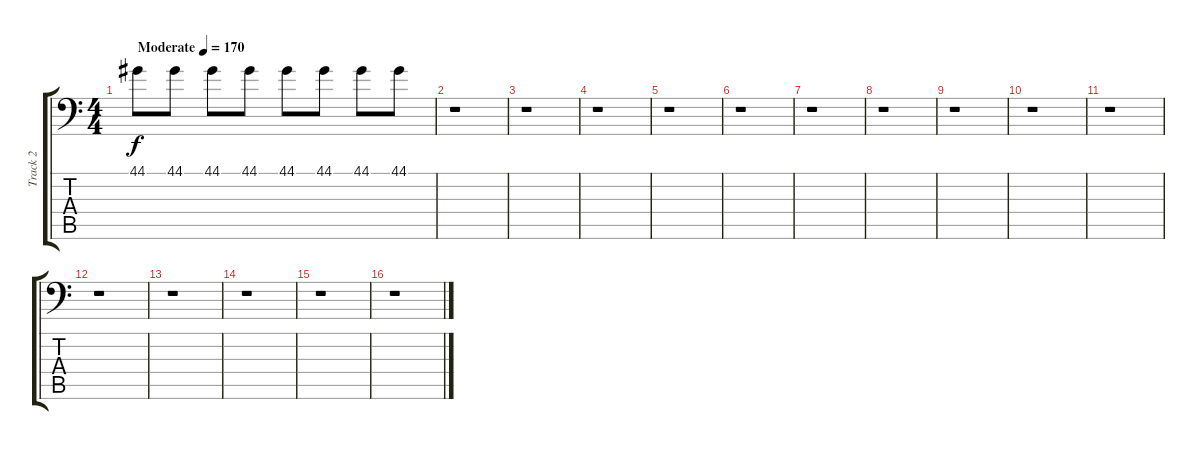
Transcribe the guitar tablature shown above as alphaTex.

\track ("Track 2" "Track 2") {instrument acousticgrandpiano}
\staff {score tabs}
\tuning (C-1 C-1 C-1 C-1 C-1 C-1) {hide}
\ts (4 4)
\tempo (170 "Moderate")
\clef f4
\ks c
44.1.8{dy f instrument acousticgrandpiano} 44.1.8 44.1.8 44.1.8 44.1.8 44.1.8 44.1.8 44.1.8 |
r.1 |
r.1 |
r.1 |
r.1 |
r.1 |
r.1 |
r.1 |
r.1 |
r.1 |
r.1 |
r.1 |
r.1 |
r.1 |
r.1 |
r.1
